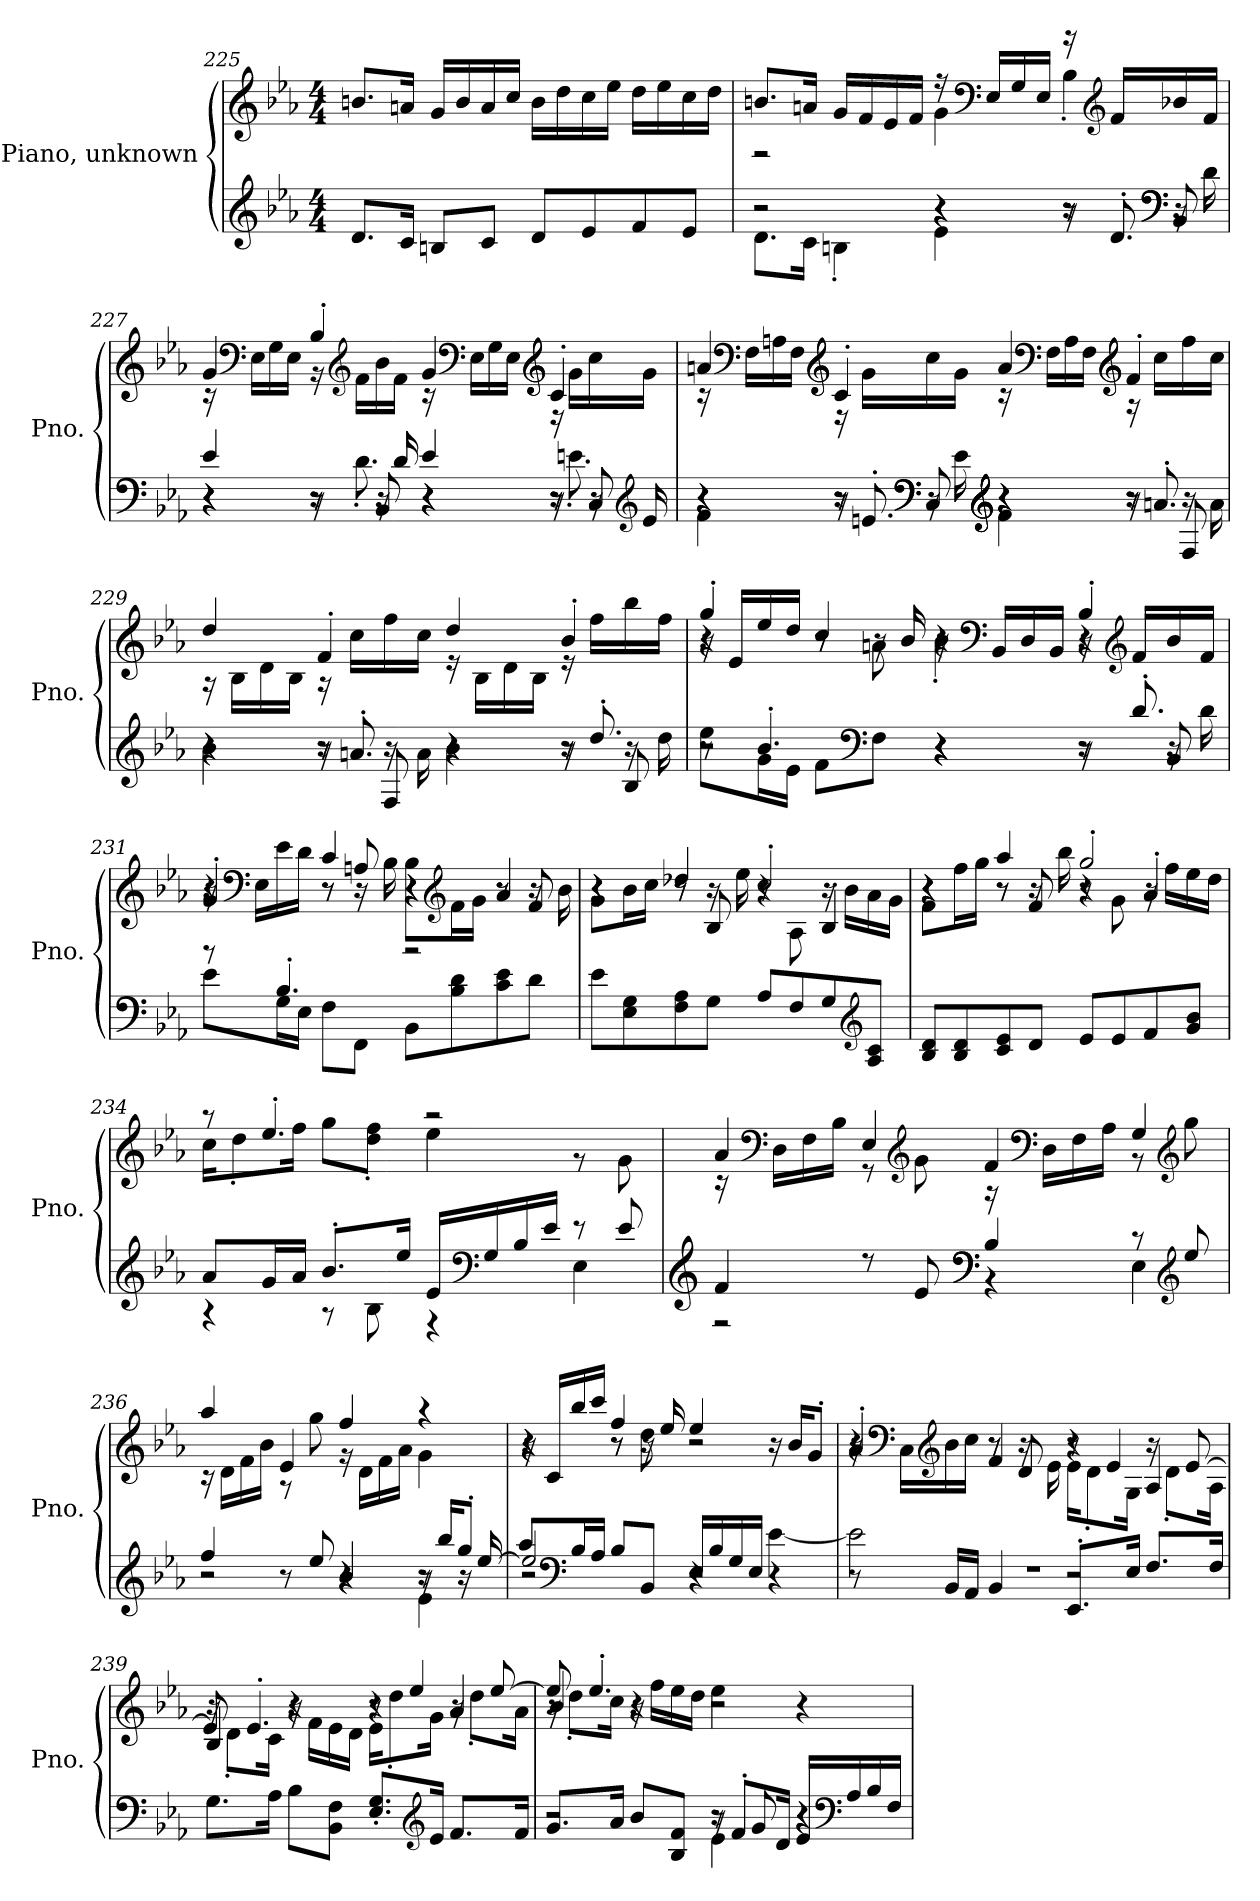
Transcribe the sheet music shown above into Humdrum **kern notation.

**kern	**kern
*part1	*part1
*staff2	*staff1
*I"Piano, unknown	*
*I'Pno.	*
!!LO:LB:g=z
*clefG2	*clefG2
*k[b-e-a-]	*k[b-e-a-]
*M4/4	*M4/4
=225	=225
8.d/L	8.bn/L
16c/Jk	16an/Jk
8Bn/L	16g/LL
.	16b/
8c/J	16a/
.	16cc/JJ
8d/L	16b\LL
.	16dd\
8e-/	16cc\
.	16ee-\JJ
8f/	16dd\LL
.	16ee-\
8e-/J	16cc\
.	16dd\JJ
=226	=226
*^	*^
*	*^	*	*
2r	8.d\L	2r	8.bn/L	2r
.	16c\Jk	.	16an/Jk	.
.	4Bn'\	.	16g/LL	.
.	.	.	16f/	.
.	.	.	16e-/	.
.	.	.	16f/JJ	.
4r	4e-\	4r	16r	4g\
*	*	*	*clefF4	*
.	.	.	16E-/LL	.
.	.	.	16G/	.
.	.	.	16E-/JJ	.
16r	8r	8r	16r	4B-'\
*	*	*	*clefG2	*
8.d'/	.	.	16f/LL	.
*clefF4	*	*	*	*
.	16r	8BB-/	16b-X/	.
.	16d\	.	16f/JJ	.
!!LO:LB:g=z	!!
=227	=227	=227	=227	=227
4e-/	4r	4r	4g/	16r
*	*	*	*clefF4	*
.	.	.	.	16E-\LL
.	.	.	.	16G\
.	.	.	.	16E-\JJ
8r	16r	8r	4B-'/	16r
*	*	*	*clefG2	*
.	8.d'\	.	.	16f\LL
16r	.	8BB-/	.	16b-\
16d/	.	.	.	16f\JJ
4e-/	4r	4r	4g/	16r
*	*	*	*clefF4	*
.	.	.	.	16E-\LL
.	.	.	.	16G\
.	.	.	.	16E-\JJ
*	*	*	*clefG2	*
8r	16r	8r	4c'/	16r
.	8.en'\	.	.	16g\LL
16r	.	8C/	.	16cc\
*clefG2	*	*	*	*
16e/	.	.	.	16g\JJ
!!LO:LB:g=z	!!
=228	=228	=228	=228	=228
4r	4f\	4r	4an/	16r
*	*	*	*clefF4	*
.	.	.	.	16F\LL
.	.	.	.	16An\
.	.	.	.	16F\JJ
*	*	*	*clefG2	*
16r	8r	8r	4c'/	16r
8.en'/	.	.	.	16g\LL
*clefF4	*	*	*	*
.	16r	8C/	.	16cc\
.	16e\	.	.	16g\JJ
*clefG2	*	*	*	*
4r	4f\	4r	4a/	16r
*	*	*	*clefF4	*
.	.	.	.	16F\LL
.	.	.	.	16A\
.	.	.	.	16F\JJ
*	*	*	*clefG2	*
16r	8r	8r	4f'/	16r
8.an'/	.	.	.	16cc\LL
.	16r	8F/	.	16ff\
.	16a\	.	.	16cc\JJ
!!LO:LB:g=z	!!
=229	=229	=229	=229	=229
4r	4b-\	4r	4dd/	16r
.	.	.	.	16B-\LL
.	.	.	.	16d\
.	.	.	.	16B-\JJ
16r	8r	8r	4f'/	16r
8.an'/	.	.	.	16cc\LL
.	16r	8F/	.	16ff\
.	16a\	.	.	16cc\JJ
4r	4b-\	4r	4dd/	16r
.	.	.	.	16B-\LL
.	.	.	.	16d\
.	.	.	.	16B-\JJ
16r	8r	8r	4b-'/	16r
8.dd'/	.	.	.	16ff\LL
.	16r	8B-/	.	16bb-\
.	16dd\	.	.	16ff\JJ
=230	=230	=230	=230	=230
*	*	*	*	*^
8r	8ee-\L	2r	4gg'/	4r	16r
.	.	.	.	.	16e-/LL
4.b-'/	16g\L	.	.	.	16ee-/
.	16e-\JJ	.	.	.	16dd/JJ
.	8f\L	.	4cc/	8r	8r
*clefF4	*	*	*	*	*
.	8F\J	.	.	8an\	16r
.	.	.	.	.	16b-/
4r	4r	4r	4r	4b-'\	16r
*	*	*	*clefF4	*	*
.	.	.	.	.	16BB-/LL
.	.	.	.	.	16D/
.	.	.	.	.	16BB-/JJ
16r	8r	8r	4B-'/	4r	16r
*	*	*	*clefG2	*	*
8.d'/	.	.	.	.	16f/LL
.	16r	8BB-/	.	.	16b-/
.	16d\	.	.	.	16f/JJ
*	*v	*v	*	*	*
!!LO:PB:g=z	!!	!!
=231	=231	=231	=231	=231
8r	8e-\L	4g'/	16r	4r
*	*	*clefF4	*	*
.	.	.	16E-\LL	.
4.B-'/	16G\L	.	16e-\	.
.	16E-\JJ	.	16d\JJ	.
.	8F\L	4c/	8r	8r
.	8FF\J	.	16r	8An/
.	.	.	16B-\	.
2r	8BB-\L	4r	8B-\L	4r
*	*	*clefG2	*	*
.	8B-\ 8d\	.	16f\L	.
.	.	.	16g\JJ	.
.	8c\ 8e-\	4a-/	8r	8r
.	8d\J	.	16r	8f/
.	.	.	16b-\	.
*v	*v	*	*	*
=232	=232	=232	=232
8e-\L	4r	8g\L	4r
8E-\ 8G\	.	16b-\L	.
.	.	16cc\JJ	.
8F\ 8A-\	4dd-X/	8r	8r
8G\J	.	16r	8B-/
.	.	16ee-\	.
8A-/L	2cc'/	8r	4r
8F/	.	8A-\	.
8G/	.	16r	4B-'/
.	.	16b-\LL	.
*clefG2	*	*	*
8A-/ 8c/J	.	16a-\	.
.	.	16g\JJ	.
!!LO:LB:g=z	!!	!!
=233	=233	=233	=233
8B-/ 8d/L	4r	8f\L	4r
8B-/ 8d/	.	16ff\L	.
.	.	16gg\JJ	.
8c/ 8e-/	4aa-/	8r	8r
8d/J	.	16r	8f/
.	.	16bb-\	.
8e-/L	2gg'/	8r	4r
8e-/	.	8g\	.
8f/	.	16r	4a-'/
.	.	16ff\LL	.
8g/ 8b-/J	.	16ee-\	.
.	.	16dd\JJ	.
*	*	*v	*v
=234	=234	=234
*^	*	*
8a-/L	4r	8r	16cc\KL
.	.	.	8dd'\
16g/L	.	4.ee-'/	.
16a-/JJ	.	.	16ff\Jk
8.b-'/L	8r	.	8gg\L
.	8B-\	.	8dd\' 8ff\'J
16ee-/Jk	.	.	.
16e-/LL	4r	2r	4ee-\
*clefF4	*	*	*
16G/	.	.	.
16B-/	.	.	.
16e-/JJ	.	.	.
8r	4E-\	.	8r
8e-/	.	.	8g\
!!LO:LB:g=z	!!
=235	=235	=235	=235
*clefG2	*	*	*
4f/	2r	4a-/	16r
*	*	*clefF4	*
.	.	.	16D\LL
.	.	.	16F\
.	.	.	16B-\JJ
8r	.	4E-/	8r
*	*	*clefG2	*
8e-/	.	.	8g\
*clefF4	*	*	*
4B-/	4r	4f/	16r
*	*	*clefF4	*
.	.	.	16D\LL
.	.	.	16F\
.	.	.	16A-\JJ
8r	4E-\	4G/	8r
*clefG2	*	*clefG2	*
8ee-/	.	.	8gg\
=236	=236	=236	=236
*	*^	*	*
2r	2r	4ff/	4aa-/	16r
.	.	.	.	16d\LL
.	.	.	.	16f\
.	.	.	.	16b-\JJ
.	.	8r	4e-/	8r
.	.	8ee-/	.	8gg\
4r	4r	4b-/	4ff/	16r
.	.	.	.	16d\LL
.	.	.	.	16f\
.	.	.	.	16a-\JJ
8r	4e-\	16r	4r	4g\
.	.	16bb-/KL	.	.
16r	.	8gg'/J	.	.
[16ee-/	.	.	.	.
!!LO:LB:g=z
=237	=237	=237	=237	=237
*	*	*	*	*^
2ee-/]	2r	8aa-/L	4r	4r	16r
.	.	.	.	.	16c/LL
*clefF4	*	*	*	*	*
.	.	16B-/L	.	.	16bb-/
.	.	16A-/JJ	.	.	16ccc/JJ
.	.	8B-/L	4ff/	8r	8r
.	.	8BB-/J	.	8dd\	16r
.	.	.	.	.	16ee-/
2r	4r	16E-/LL	2r	2r	4ee-/
.	.	16B-/	.	.	.
.	.	16G/	.	.	.
.	.	16E-/JJ	.	.	.
.	[4e-\	4r	.	.	16r
.	.	.	.	.	16b-/KL
.	.	.	.	.	8g'/J
=238	=238	=238	=238	=238	=238
1r	2e-\]	8r	4a-'/	16r	4r
*	*	*	*clefF4	*	*
.	.	.	.	16C\LL	.
*	*	*	*clefG2	*	*
.	.	16BB-/LL	.	16b-\	.
.	.	16AA-/JJ	.	16cc\JJ	.
.	.	4BB-/	4f/	8r	8r
.	.	.	.	16r	8d/
.	.	.	.	16e-\	.
.	2r	8.EE-'/L	4r	16e-\KL	8r
.	.	.	.	8d'\	.
.	.	.	.	.	4e-/
.	.	16E-/Jk	.	16G\Jk	.
.	.	8.F/L	4A-/	16r	.
.	.	.	.	8d'\L	.
.	.	.	.	.	[8e-/
.	.	16F/Jk	.	16A-\Jk	.
*v	*v	*v	*	*	*
!!LO:LB:g=z	!!	!!
=239	=239	=239	=239
8.G\L	4B-/	16r	8e-/]
.	.	8d'\L	.
.	.	.	4.e-'/
16A-\Jk	.	16c\Jk	.
8B-\L	4r	16r	.
.	.	16f\LL	.
8BB-\ 8F\J	.	16e-\	.
.	.	16d\JJ	.
8.E-/' 8.G/'L	8r	16e-\KL	4r
.	.	8dd'\	.
.	4ee-/	.	.
*clefG2	*	*	*
16e-/Jk	.	16g\Jk	.
8.f/L	.	16r	4a-/
.	.	8dd'\L	.
.	[8ee-/	.	.
16f/Jk	.	16a-\Jk	.
=240	=240	=240	=240
*^	*	*	*
*	*^	*	*	*
2r	2r	8.g/L	8ee-/]	16r	4b-/
.	.	.	.	8dd'\L	.
.	.	.	4.ee-'/	.	.
.	.	16a-/Jk	.	16cc\Jk	.
.	.	8b-/L	.	16r	4r
.	.	.	.	16ff\LL	.
.	.	8B-/ 8f/J	.	16ee-\	.
.	.	.	.	16dd\JJ	.
8r	4e-\	16r	2r	4ee-\	2r
.	.	8f'/L	.	.	.
8g/	.	.	.	.	.
.	.	16d/Jk	.	.	.
4r	4r	16e-/LL	.	4r	.
*clefF4	*	*	*	*	*
.	.	16A-/	.	.	.
.	.	16B-/	.	.	.
.	.	16F/JJ	.	.	.
*v	*v	*v	*	*	*
*	*v	*v	*v
=	=
*-	*-
